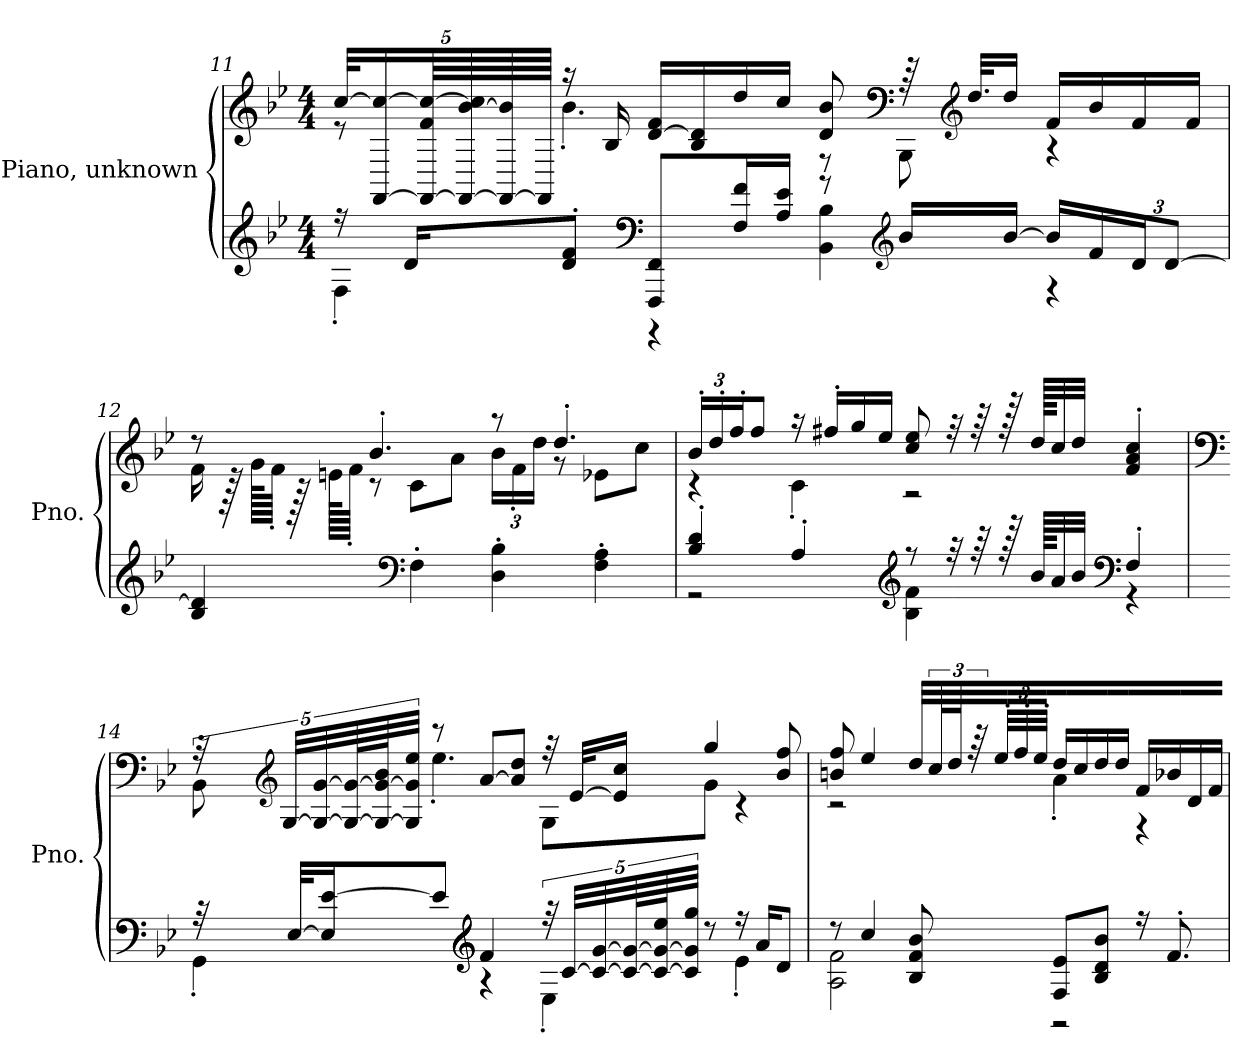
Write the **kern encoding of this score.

**kern	**kern
*part1	*part1
*staff2	*staff1
*I"Piano, unknown	*
*I'Pno.	*
!!LO:LB:g=z
*clefG2	*clefG2
*k[b-e-]	*k[b-e-]
*M4/4	*M4/4
=11	=11
*^	*
*	*	*Xbrackettup
*	*	*^
16r	4F'\	[40cc/KLL	8r
.	.	[20FF/ 20cc/_	.
16d/KL	.	.	.
.	.	80FF/_ 80f/ 80cc/_LL	.
.	.	80FF/_ [80b-/ 80cc/]	.
.	.	80FF/_ 80b-/]	.
.	.	80FF/JJJJ]	.
8d/' 8f/'J	.	16r	4.b-'\
.	.	16B-/	.
*clefF4	*	*	*
8FFF/ 8FF/L	4r	[16d/ 16f/LL	.
.	.	16B-/ 16d/]	.
16F/ 16f/L	.	16dd/	.
16A/ 16e-/JJ	.	16cc/JJ	.
8r	4BB-\ 4B-\	8d/ 8b-/	8r
*clefG2	*	*clefF4	*
16b-/LL	.	64r	8BBB-\
*	*	*clefG2	*
.	.	32.dd/KLL	.
[16b-/JJ	.	16dd/JJ	.
16b-/LL]	4r	16f/LL	4r
16f/	.	16b-/	.
*Xbrackettup	*	*	*
24d/J	.	16f/	.
[12d/J	.	.	.
.	.	16f/JJ	.
*v	*v	*	*
!!LO:LB:g=z	!!
=12	=12	=12
4B-/ 4d/]	8r	16f\
.	.	128r
.	.	128g\KLLLL
.	.	64f'\JJJJ
.	.	128r
.	.	128en\KLLLL
.	.	64f'\JJJJ
.	4.b-'/	8r
*clefF4	*	*
4F'\	.	8c\L
.	.	8a\J
4D\' 4B-\'	8r	24b-\LL
.	.	24f'\
.	.	24dd\JJ
.	4.dd'/	8r
4F\' 4A\'	.	8e-X\L
.	.	8cc\J
=13	=13	=13
*^	*	*
4B-/' 4d/'	2r	24b-'/LL	4r
.	.	24dd'/	.
.	.	24ff'/J	.
.	.	8ff/J	.
4A'/	.	16r	4c'\
.	.	16ff#X'/LL	.
.	.	16gg/	.
.	.	16ee-/JJ	.
*clefG2	*	*	*
8r	4B-\ 4f\	8cc/ 8ee-/	2r
32r	.	32r	.
64r	.	64r	.
128r	.	128r	.
128b-/KKLLL	.	128dd/KKLLL	.
32a/	.	32cc/	.
32b-/JJJ	.	32dd/JJJ	.
*clefF4	*	*	*
4F'/	4r	4f/' 4a/' 4cc/'	.
!!LO:LB:g=z	!!
=14	=14	=14	=14
*	*	*clefF4	*
*	*	*brackettup	*
32r	4GG'\	40r	8BB-\
*	*	*clefG2	*
.	.	[40G/LLL	.
[32E-/KLL	.	.	.
.	.	40G/_ [40g/	.
16E-/] [16e-/J	.	.	.
.	.	80G/_ 80g/_L	.
.	.	80G/_ 80g/_ 80b-/J	.
.	.	40G/] 40g/] 40ee-/JJJ	.
8e-/J]	.	8r	4.ee-'\
*clefG2	*	*	*
4f/	4r	[8a/L	.
.	.	8a/] 8dd/J	.
*brackettup	*	*	*
40r	4E-'\	32r	8G\L
[40c/LLL	.	.	.
.	.	[32e-/KLL	.
40c/_ [40g/	.	.	.
.	.	16e-/] 16cc/JJ	.
80c/_ 80g/_L	.	.	.
80c/_ 80g/_ 80ee-/J	.	.	.
40c/] 40g/] 40gg/JJJ	.	.	.
8r	.	4gg/	8g\J
16r	4e-'\	.	4r
16a/KL	.	.	.
8d/J	.	8b-/ 8ff/	.
!!LO:PB:g=z	!!
=15	=15	=15	=15
8r	2A\ 2f\	8bn/ 8ff/	2r
4cc/	.	4ee-/	.
8B-/ 8f/ 8b-/	.	32dd/LLL	.
.	.	96cc/L	.
.	.	96dd/JJJJ	.
.	.	96r	.
*	*	*Xbrackettup	*
.	.	48ee-'/LLL	.
.	.	48ff'/	.
.	.	48ee-'/JJJ	.
8F/ 8e-/L	2r	16dd/LL	4a'\
.	.	16cc/	.
8B-/ 8d/ 8b-/J	.	16dd/	.
.	.	16dd/JJ	.
16r	.	16f/LL	4r
8.f'/	.	16b-X/	.
.	.	16d/	.
.	.	16f/JJ	.
*v	*v	*	*
*	*v	*v
=	=
*-	*-
